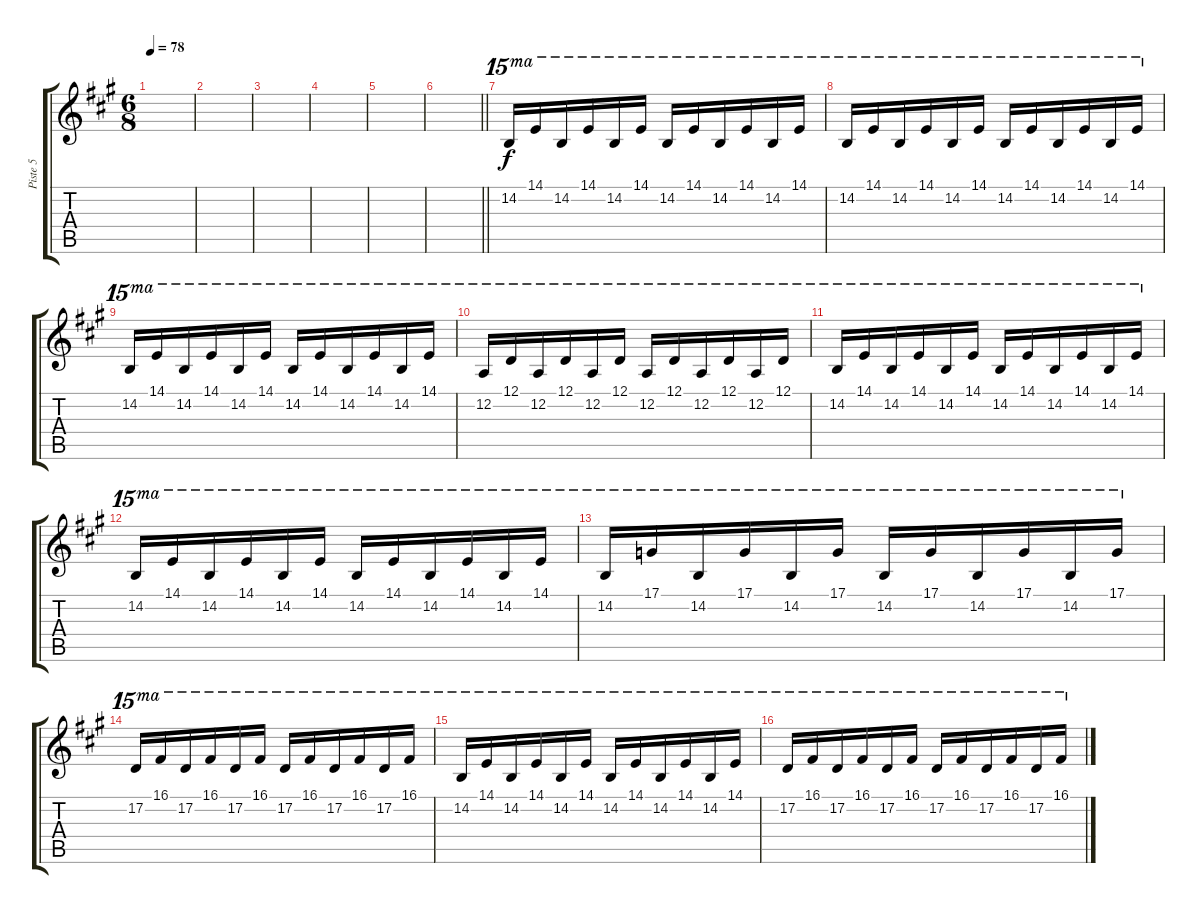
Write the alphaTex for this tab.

\track ("Piste 5" "Piste 5") {instrument electricguitarjazz}
\staff {score tabs}
\tuning (D4 A3 F3 C3 G2 C2) {hide}
\ts (6 8)
\tempo 78
\clef g2
\ks a
|
|
|
|
|
\barLineRight lightlight
|
14.2.16{ot 15ma} 14.1.16{ot 15ma} 14.2.16{ot 15ma} 14.1.16{ot 15ma} 14.2.16{ot 15ma} 14.1.16{ot 15ma} 14.2.16{ot 15ma} 14.1.16{ot 15ma} 14.2.16{ot 15ma} 14.1.16{ot 15ma} 14.2.16{ot 15ma} 14.1.16{ot 15ma} |
14.2.16{ot 15ma} 14.1.16{ot 15ma} 14.2.16{ot 15ma} 14.1.16{ot 15ma} 14.2.16{ot 15ma} 14.1.16{ot 15ma} 14.2.16{ot 15ma} 14.1.16{ot 15ma} 14.2.16{ot 15ma} 14.1.16{ot 15ma} 14.2.16{ot 15ma} 14.1.16{ot 15ma} |
14.2.16{ot 15ma} 14.1.16{ot 15ma} 14.2.16{ot 15ma} 14.1.16{ot 15ma} 14.2.16{ot 15ma} 14.1.16{ot 15ma} 14.2.16{ot 15ma} 14.1.16{ot 15ma} 14.2.16{ot 15ma} 14.1.16{ot 15ma} 14.2.16{ot 15ma} 14.1.16{ot 15ma} |
12.2.16{ot 15ma} 12.1.16{ot 15ma} 12.2.16{ot 15ma} 12.1.16{ot 15ma} 12.2.16{ot 15ma} 12.1.16{ot 15ma} 12.2.16{ot 15ma} 12.1.16{ot 15ma} 12.2.16{ot 15ma} 12.1.16{ot 15ma} 12.2.16{ot 15ma} 12.1.16{ot 15ma} |
14.2.16{ot 15ma} 14.1.16{ot 15ma} 14.2.16{ot 15ma} 14.1.16{ot 15ma} 14.2.16{ot 15ma} 14.1.16{ot 15ma} 14.2.16{ot 15ma} 14.1.16{ot 15ma} 14.2.16{ot 15ma} 14.1.16{ot 15ma} 14.2.16{ot 15ma} 14.1.16{ot 15ma} |
14.2.16{ot 15ma} 14.1.16{ot 15ma} 14.2.16{ot 15ma} 14.1.16{ot 15ma} 14.2.16{ot 15ma} 14.1.16{ot 15ma} 14.2.16{ot 15ma} 14.1.16{ot 15ma} 14.2.16{ot 15ma} 14.1.16{ot 15ma} 14.2.16{ot 15ma} 14.1.16{ot 15ma} |
14.2.16{ot 15ma} 17.1.16{ot 15ma} 14.2.16{ot 15ma} 17.1.16{ot 15ma} 14.2.16{ot 15ma} 17.1.16{ot 15ma} 14.2.16{ot 15ma} 17.1.16{ot 15ma} 14.2.16{ot 15ma} 17.1.16{ot 15ma} 14.2.16{ot 15ma} 17.1.16{ot 15ma} |
17.2.16{ot 15ma} 16.1.16{ot 15ma} 17.2.16{ot 15ma} 16.1.16{ot 15ma} 17.2.16{ot 15ma} 16.1.16{ot 15ma} 17.2.16{ot 15ma} 16.1.16{ot 15ma} 17.2.16{ot 15ma} 16.1.16{ot 15ma} 17.2.16{ot 15ma} 16.1.16{ot 15ma} |
14.2.16{ot 15ma} 14.1.16{ot 15ma} 14.2.16{ot 15ma} 14.1.16{ot 15ma} 14.2.16{ot 15ma} 14.1.16{ot 15ma} 14.2.16{ot 15ma} 14.1.16{ot 15ma} 14.2.16{ot 15ma} 14.1.16{ot 15ma} 14.2.16{ot 15ma} 14.1.16{ot 15ma} |
17.2.16{ot 15ma} 16.1.16{ot 15ma} 17.2.16{ot 15ma} 16.1.16{ot 15ma} 17.2.16{ot 15ma} 16.1.16{ot 15ma} 17.2.16{ot 15ma} 16.1.16{ot 15ma} 17.2.16{ot 15ma} 16.1.16{ot 15ma} 17.2.16{ot 15ma} 16.1.16{ot 15ma}
